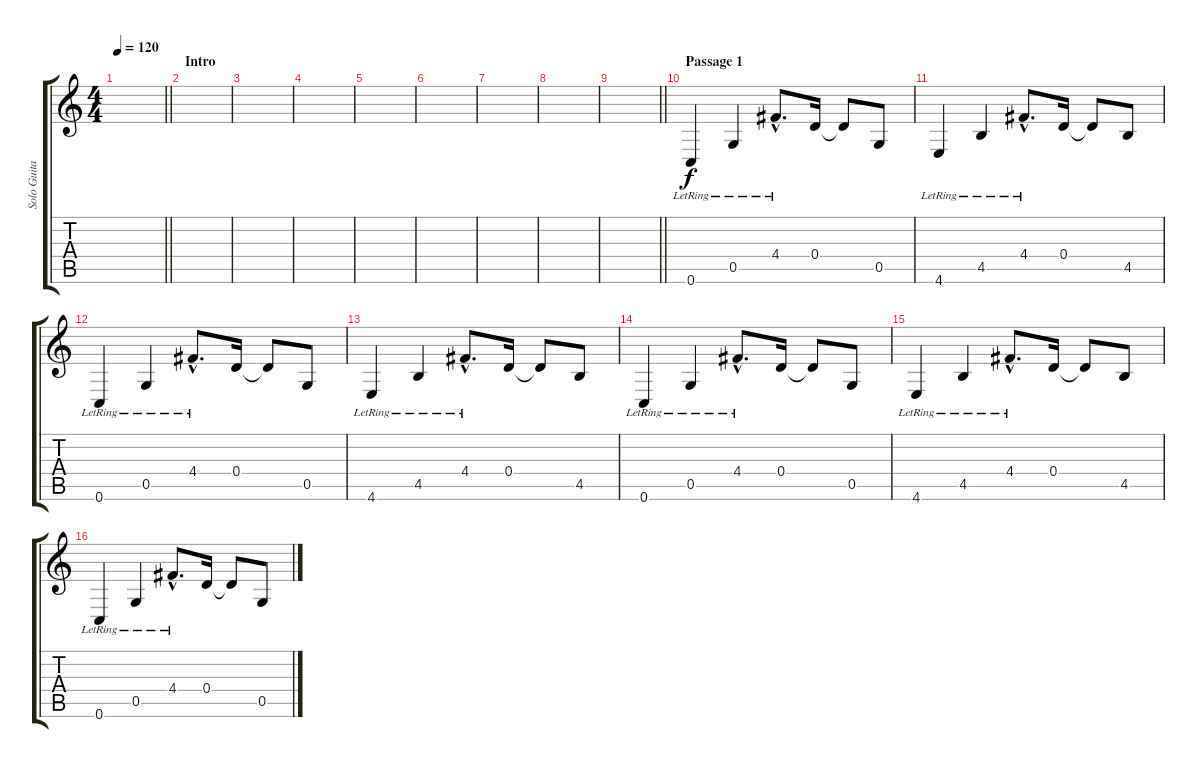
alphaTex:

\track ("Solo Guitar" "Solo Guita") {instrument electricguitarclean}
\staff {score tabs}
\tuning (E4 B3 G3 D3 G2 C2) {hide}
\ts (4 4)
\tempo 120
\clef g2
\barLineRight lightlight
\ks c
|
\section ("" "Intro")
|
|
|
|
|
|
|
\barLineRight lightlight
|
\section ("" "Passage 1")
0.6{lr}.4 0.5{lr}.4 4.4{hac lr}.8{d} 0.4.16 0.4{t}.8 0.5.8 |
4.6{lr}.4 4.5{lr}.4 4.4{hac lr}.8{d} 0.4.16 0.4{t}.8 4.5.8 |
0.6{lr}.4 0.5{lr}.4 4.4{hac lr}.8{d} 0.4.16 0.4{t}.8 0.5.8 |
4.6{lr}.4 4.5{lr}.4 4.4{hac lr}.8{d} 0.4.16 0.4{t}.8 4.5.8 |
0.6{lr}.4 0.5{lr}.4 4.4{hac lr}.8{d} 0.4.16 0.4{t}.8 0.5.8 |
4.6{lr}.4 4.5{lr}.4 4.4{hac lr}.8{d} 0.4.16 0.4{t}.8 4.5.8 |
0.6{lr}.4 0.5{lr}.4 4.4{hac lr}.8{d} 0.4.16 0.4{t}.8 0.5.8
